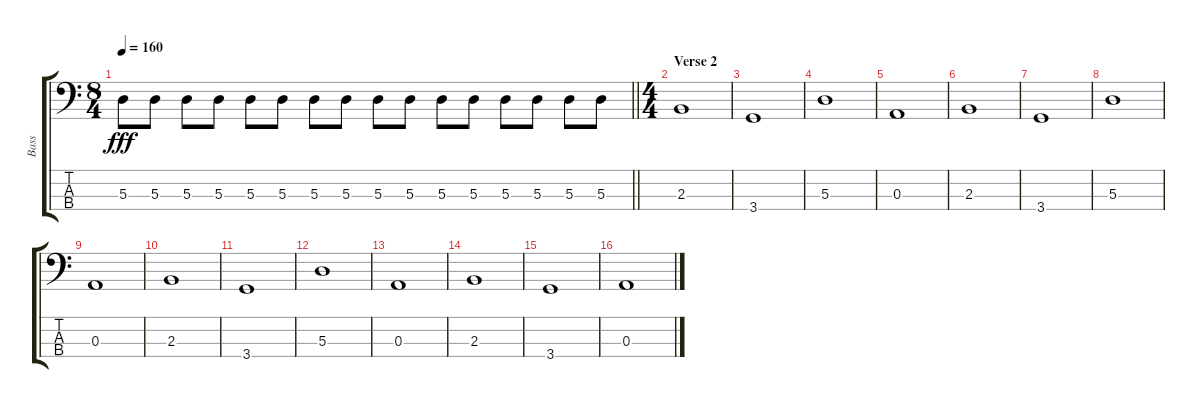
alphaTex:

\track ("Bass" "Bass") {instrument electricbassfinger}
\staff {score tabs}
\tuning (G2 D2 A1 E1) {hide}
\ts (8 4)
\tempo 160
\clef f4
\barLineRight lightlight
\ks c
5.3.8{dy fff} 5.3.8 5.3.8 5.3.8 5.3.8 5.3.8 5.3.8 5.3.8 5.3.8 5.3.8 5.3.8 5.3.8 5.3.8 5.3.8 5.3.8 5.3.8 |
\ts (4 4)
\section ("" "Verse 2")
2.3.1 |
3.4.1 |
5.3.1 |
0.3.1 |
2.3.1 |
3.4.1 |
5.3.1 |
0.3.1 |
2.3.1 |
3.4.1 |
5.3.1 |
0.3.1 |
2.3.1 |
3.4.1 |
0.3.1
